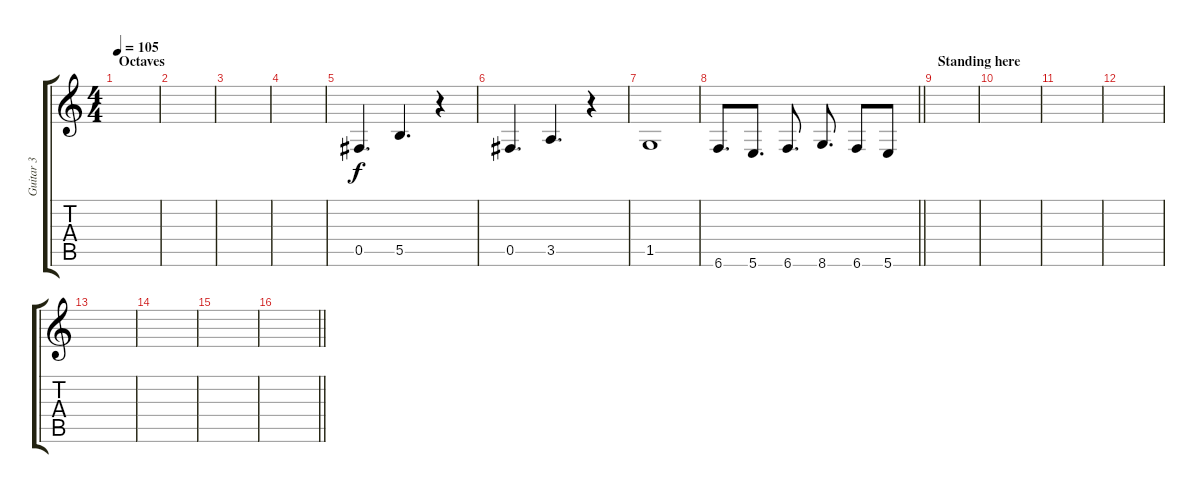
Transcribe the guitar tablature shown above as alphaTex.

\track ("Guitar 3" "Guitar 3") {instrument overdrivenguitar}
\staff {score tabs}
\tuning (Db4 Ab3 E3 B2 Gb2 B1) {hide}
\ts (4 4)
\section ("" "Octaves")
\tempo 105
\clef g2
\ks c
|
|
|
|
0.5.4{d} 5.5.4{d} r.4 |
0.5.4{d} 3.5.4{d} r.4 |
1.5.1 |
\barLineRight lightlight
6.6.8{d} 5.6.8{d} 6.6.8{d} 8.6.8{d} 6.6.8 5.6.8 |
\section ("" "Standing here")
|
|
|
|
|
|
|
\barLineRight lightlight
